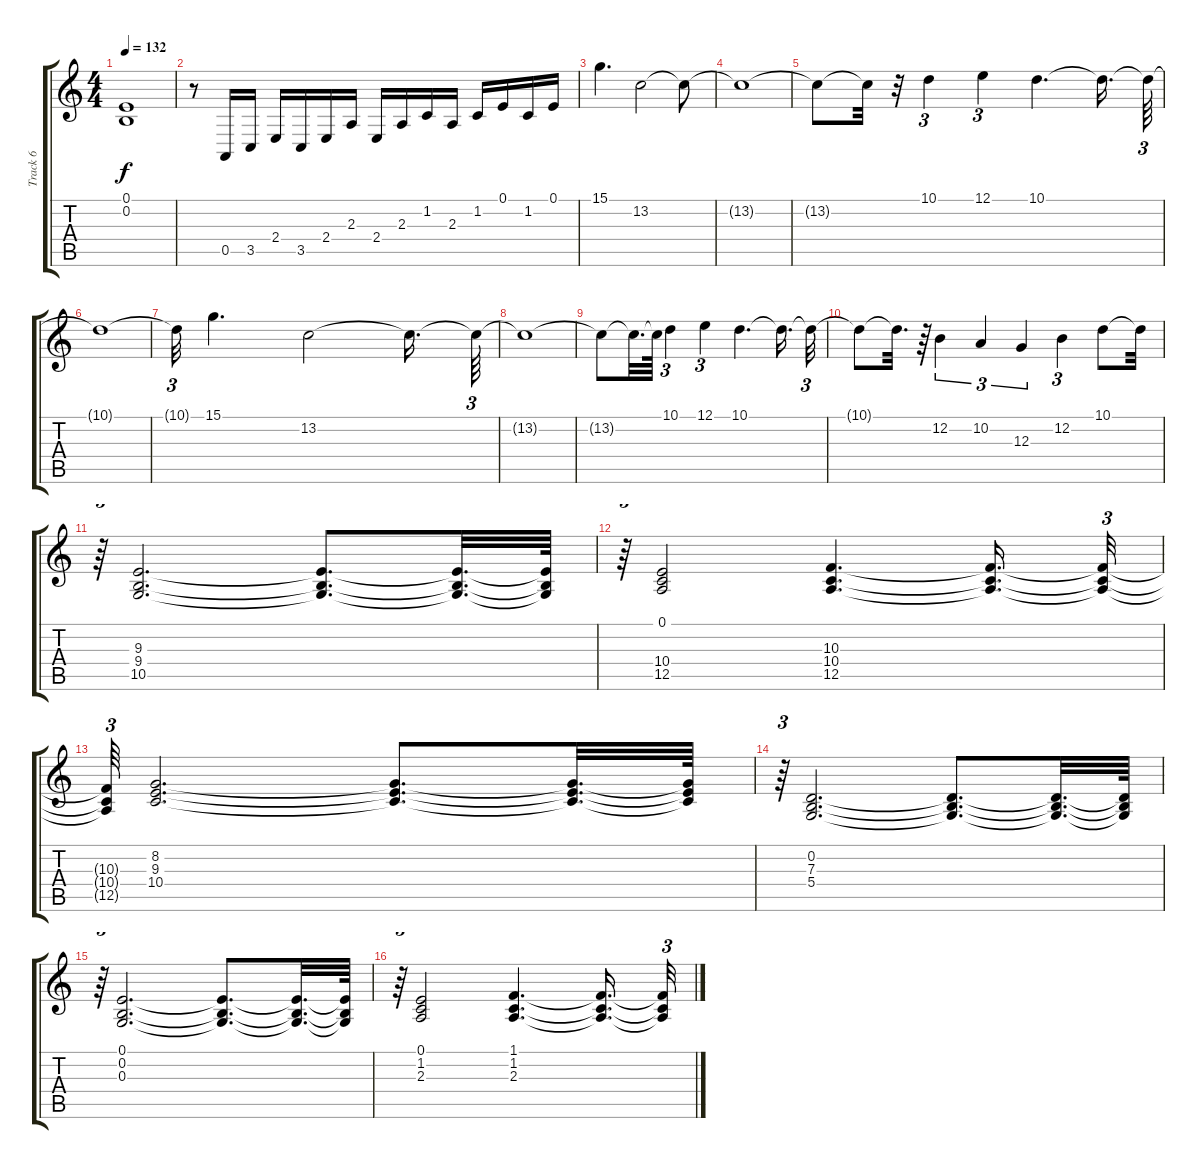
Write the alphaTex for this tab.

\track ("Track 6" "Track 6") {instrument stringensemble2}
\staff {score tabs}
\tuning (E4 B3 G3 D3 A2 E2) {hide}
\ts (4 4)
\tempo 132
\clef g2
\ks c
(0.1{t} 0.2{t}).1{dy f} |
r.8 0.5.16{volume 16 balance 0 instrument synthstrings1} 3.5.16 2.4.16 3.5.16 2.4.16 2.3.16 2.4.16 2.3.16 1.2.16 2.3.16 1.2.16 0.1.16 1.2.16 0.1.16 |
15.1.4{d balance 9 instrument synthstrings1} 13.2.2 13.2{t}.8 |
13.2{t}.1 |
13.2{t}.8 13.2{t}.32 r.32 10.1.4{tu (3 2)} 12.1.4{tu (3 2)} 10.1.4{d} 10.1{t}.16{d} 10.1{t}.64{tu (3 2)} |
10.1{t}.1 |
10.1{t}.32{tu (3 2)} 15.1.4{d} 13.2.2 13.2{t}.16{d} 13.2{t}.64{tu (3 2)} |
13.2{t}.1 |
13.2{t}.8 13.2{t}.32{d} 13.2{t}.64 10.1.4{tu (3 2)} 12.1.4{tu (3 2)} 10.1.4{d} 10.1{t}.16{d} 10.1{t}.32{tu (3 2)} |
10.1{t}.8 10.1{t}.32{d} r.64 12.2.4{tu (3 2)} 10.2.4{tu (3 2)} 12.3.4{tu (3 2)} 12.2.4{tu (3 2)} 10.1.8 10.1{t}.32 |
r.64{tu (3 2)} (9.3 9.4 10.5).2{d} (9.3{t} 9.4{t} 10.5{t}).8{d} (9.3{t} 9.4{t} 10.5{t}).32{d} (9.3{t} 9.4{t} 10.5{t}).64 |
r.64{tu (3 2)} (0.1 10.4 12.5).2 (10.3 10.4 12.5).4{d} (10.3{t} 10.4{t} 12.5{t}).16{d} (10.3{t} 10.4{t} 12.5{t}).32{tu (3 2)} |
(10.3{t} 10.4{t} 12.5{t}).64{tu (3 2)} (8.2 9.3 10.4).2{d} (8.2{t} 9.3{t} 10.4{t}).8{d} (8.2{t} 9.3{t} 10.4{t}).32{d} (8.2{t} 9.3{t} 10.4{t}).64 |
r.64{tu (3 2)} (0.2 7.3 5.4).2{d} (0.2{t} 7.3{t} 5.4{t}).8{d} (0.2{t} 7.3{t} 5.4{t}).32{d} (0.2{t} 7.3{t} 5.4{t}).64 |
r.64{tu (3 2)} (0.1 0.2 0.3).2{d} (0.1{t} 0.2{t} 0.3{t}).8{d} (0.1{t} 0.2{t} 0.3{t}).32{d} (0.1{t} 0.2{t} 0.3{t}).64 |
r.64{tu (3 2)} (0.1 1.2 2.3).2 (1.1 1.2 2.3).4{d} (1.1{t} 1.2{t} 2.3{t}).16{d} (1.1{t} 1.2{t} 2.3{t}).32{tu (3 2)}
